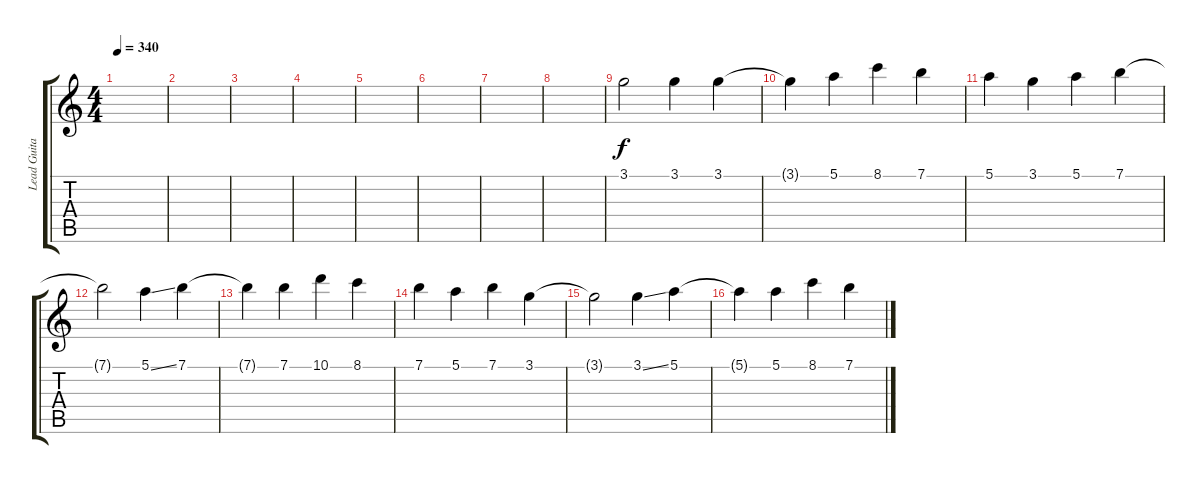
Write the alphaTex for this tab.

\track ("Lead Guitar" "Lead Guita") {instrument acousticguitarsteel}
\staff {score tabs}
\tuning (E4 B3 G3 D3 A2 E2) {hide}
\ts (4 4)
\tempo 340
\clef g2
\ks c
|
|
|
|
|
|
|
|
3.1.2 3.1.4 3.1.4 |
3.1{t}.4 5.1.4 8.1.4 7.1.4 |
5.1.4 3.1.4 5.1.4 7.1.4 |
7.1{t}.2 5.1{ss}.4 7.1.4 |
7.1{t}.4 7.1.4 10.1.4 8.1.4 |
7.1.4 5.1.4 7.1.4 3.1.4 |
3.1{t}.2 3.1{ss}.4 5.1.4 |
5.1{t}.4 5.1.4 8.1.4 7.1.4
